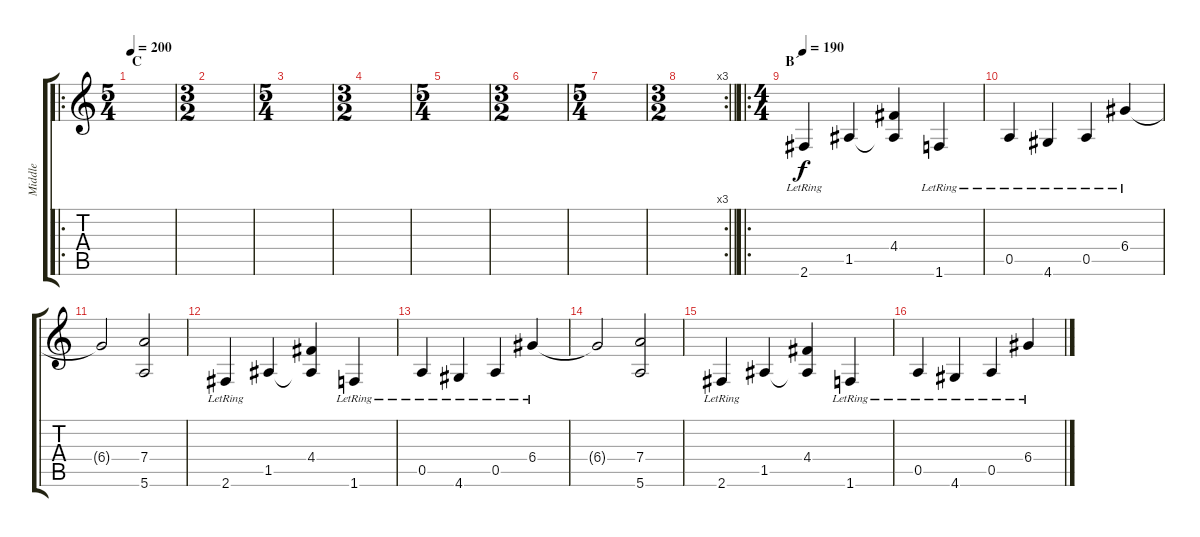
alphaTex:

\track ("Middle" "Middle") {instrument overdrivenguitar}
\staff {score tabs}
\tuning (E4 B3 G3 D3 A2 E2) {hide}
\ro
\ts (5 4)
\section ("" "C")
\tempo 200
\clef g2
\ks c
|
\ts (3 2)
|
\ts (5 4)
|
\ts (3 2)
|
\ts (5 4)
|
\ts (3 2)
|
\ts (5 4)
|
\rc 3
\ts (3 2)
\barLineRight lightlight
|
\ro
\ts (4 4)
\section ("" "B´")
\tempo 190
2.6{lr}.4 1.5.4 (4.4 1.5{t}).4 1.6{lr}.4 |
0.5{lr}.4 4.6{lr}.4 0.5{lr}.4 6.4{lr}.4 |
6.4{t}.2 (7.4 5.6).2 |
2.6{lr}.4 1.5.4 (4.4 1.5{t}).4 1.6{lr}.4 |
0.5{lr}.4 4.6{lr}.4 0.5{lr}.4 6.4{lr}.4 |
6.4{t}.2 (7.4 5.6).2 |
2.6{lr}.4 1.5.4 (4.4 1.5{t}).4 1.6{lr}.4 |
0.5{lr}.4 4.6{lr}.4 0.5{lr}.4 6.4{lr}.4
